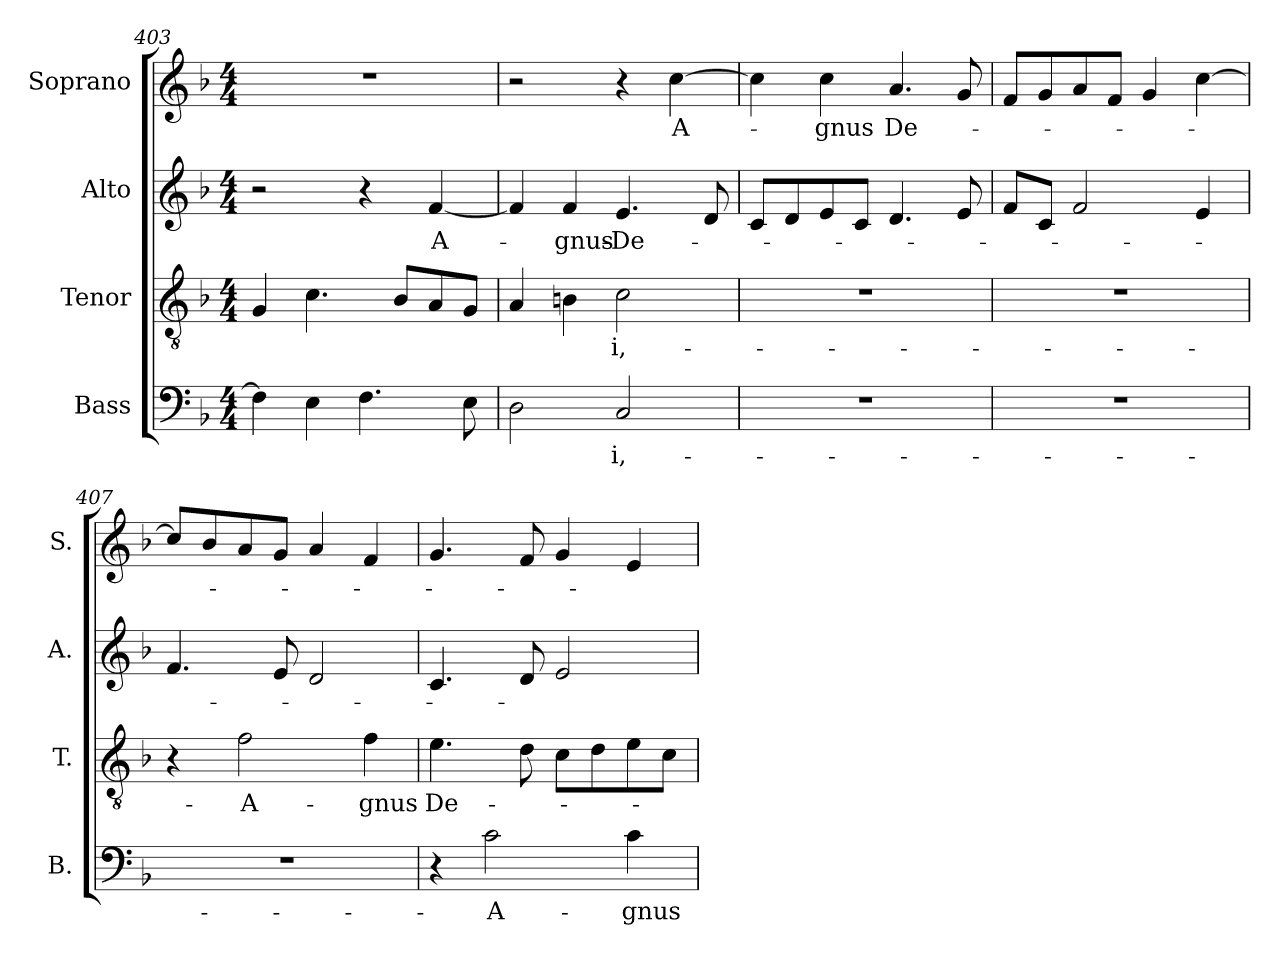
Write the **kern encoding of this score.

**kern	**text	**kern	**text	**kern	**text	**kern	**text
*part4	*part4	*part3	*part3	*part2	*part2	*part1	*part1
*staff4	*staff4	*staff3	*staff3	*staff2	*staff2	*staff1	*staff1
*I"Bass	*	*I"Tenor	*	*I"Alto	*	*I"Soprano	*
*I'B.	*	*I'T.	*	*I'A.	*	*I'S.	*
*clefF4	*	*clefGv2	*	*clefG2	*	*clefG2	*
*	*	*ITrd7c12	*	*	*	*	*
*k[b-]	*	*k[b-]	*	*k[b-]	*	*k[b-]	*
*F:	*	*F:	*	*F:	*	*F:	*
*M4/4	*	*M4/4	*	*M4/4	*	*M4/4	*
=403	=403	=403	=403	=403	=403	=403	=403
4Fi\]	.	4GGi/	.	2r	.	1r	.
4Ei\	.	4.Ci\	.	.	.	.	.
4.Fi\	.	.	.	4r	.	.	.
.	.	8BB-i/L	.	.	.	.	.
!	!	!	!	!	!LO:LY:b:color=#000000	!	!
.	.	8AAi/	.	[4fi/	-A-	.	.
8Ei\	.	8GGi/J	.	.	.	.	.
=404	=404	=404	=404	=404	=404	=404	=404
2Di\	.	4AAi/	.	4fi/]	.	2r	.
!	!	!	!	!	!LO:LY:b:color=#000000	!	!
.	.	4BBni\	.	4fi/	-gnus-	.	.
!	!LO:LY:b:color=#000000	!	!	!	!	!	!
!	!	!	!LO:LY:b:color=#000000	!	!	!	!
!	!	!	!	!	!LO:LY:b:color=#000000	!	!
2Ci/	-i,-	2Ci\	-i,-	4.ei/	-De-	4r	.
!	!	!	!	!	!	!	!LO:LY:b:color=#000000
.	.	.	.	.	.	[4cci\	-A-
.	.	.	.	8di/	.	.	.
=405	=405	=405	=405	=405	=405	=405	=405
1r	.	1r	.	8ci/L	.	4cci\]	.
.	.	.	.	8di/	.	.	.
!	!	!	!	!	!	!	!LO:LY:b:color=#000000
.	.	.	.	8ei/	.	4cci\	-gnus
.	.	.	.	8ci/J	.	.	.
!	!	!	!	!	!	!	!LO:LY:b:color=#000000
.	.	.	.	4.di/	.	4.ai/	De-
.	.	.	.	8ei/	.	8gi/	.
!!LO:LB:g=z
=406	=406	=406	=406	=406	=406	=406	=406
1r	.	1r	.	8fi/L	.	8fi/L	.
.	.	.	.	8ci/J	.	8gi/	.
.	.	.	.	2fi/	.	8ai/	.
.	.	.	.	.	.	8fi/J	.
.	.	.	.	.	.	4gi/	.
.	.	.	.	4ei/	.	[4cci\	.
=407	=407	=407	=407	=407	=407	=407	=407
1r	.	4r	.	4.fi/	.	8cci/L]	.
.	.	.	.	.	.	8b-i/	.
!	!	!	!LO:LY:b:color=#000000	!	!	!	!
.	.	2Fi\	-A-	.	.	8ai/	.
.	.	.	.	8ei/	.	8gi/J	.
.	.	.	.	2di/	.	4ai/	.
!	!	!	!LO:LY:b:color=#000000	!	!	!	!
.	.	4Fi\	-gnus	.	.	4fi/	.
=408	=408	=408	=408	=408	=408	=408	=408
!	!	!	!LO:LY:b:color=#000000	!	!	!	!
4r	.	4.Ei\	De-	4.ci/	.	4.gi/	.
!	!LO:LY:b:color=#000000	!	!	!	!	!	!
2ci\	-A-	.	.	.	.	.	.
.	.	8Di\	.	8di/	.	8fi/	.
.	.	8Ci\L	.	2ei/	.	4gi/	.
.	.	8Di\	.	.	.	.	.
!	!LO:LY:b:color=#000000	!	!	!	!	!	!
4ci\	-gnus-	8Ei\	.	.	.	4ei/	.
.	.	8Ci\J	.	.	.	.	.
=	=	=	=	=	=	=	=
*-	*-	*-	*-	*-	*-	*-	*-
